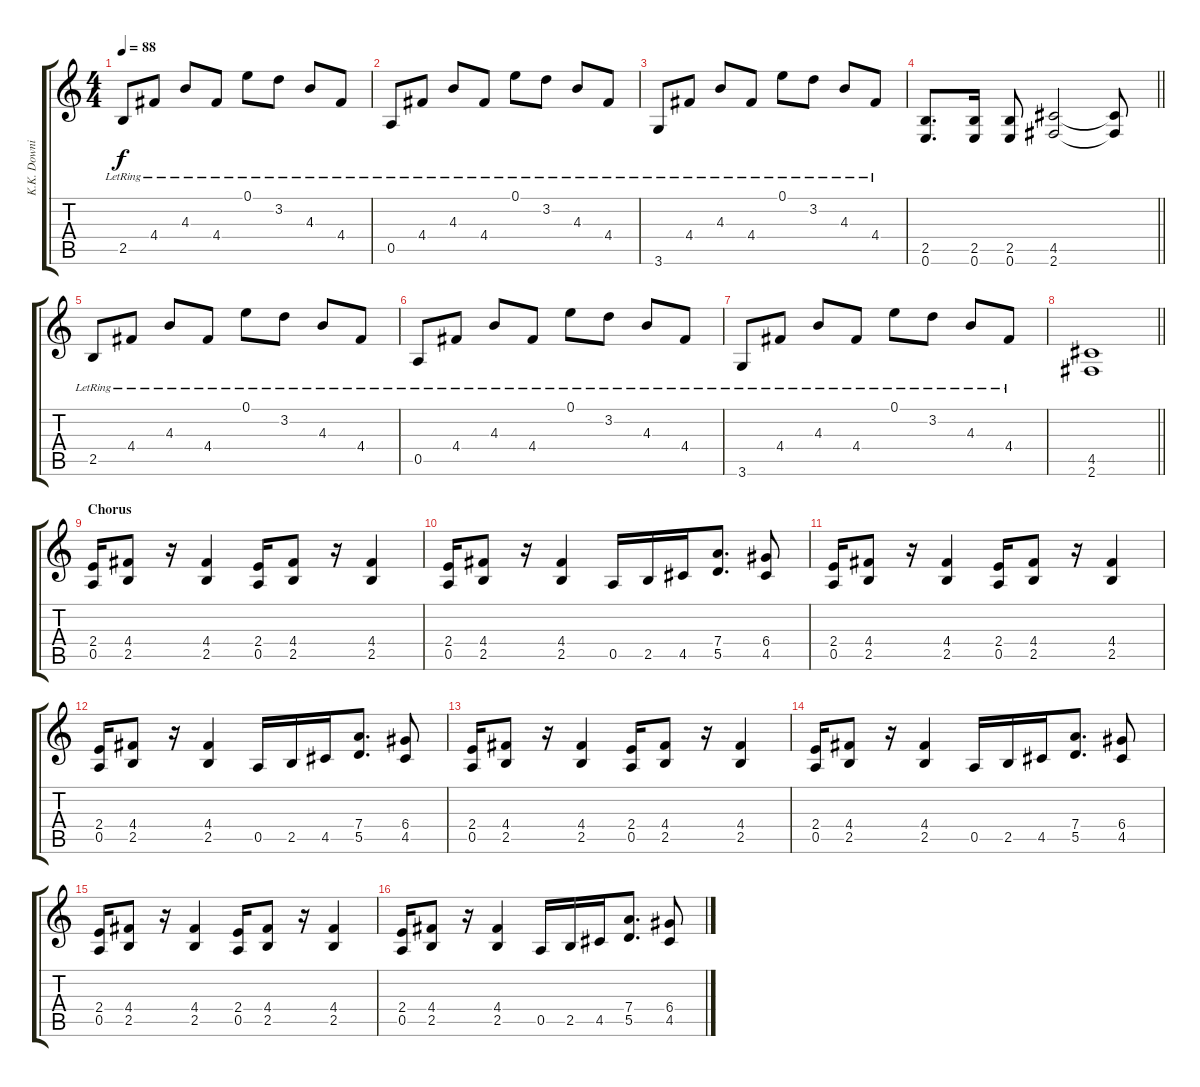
\track ("K.K. Downing" "K.K. Downi") {instrument distortionguitar}
\staff {score tabs}
\tuning (E4 B3 G3 D3 A2 E2) {hide}
\ts (4 4)
\tempo 88
\clef g2
\ks c
2.5{lr}.8{dy f} 4.4{lr}.8 4.3{lr}.8 4.4{lr}.8 0.1{lr}.8 3.2{lr}.8 4.3{lr}.8 4.4{lr}.8 |
0.5{lr}.8 4.4{lr}.8 4.3{lr}.8 4.4{lr}.8 0.1{lr}.8 3.2{lr}.8 4.3{lr}.8 4.4{lr}.8 |
3.6{lr}.8 4.4{lr}.8 4.3{lr}.8 4.4{lr}.8 0.1{lr}.8 3.2{lr}.8 4.3{lr}.8 4.4{lr}.8 |
\barLineRight lightlight
(2.5 0.6).8{d} (2.5 0.6).16 (2.5 0.6).8 (4.5 2.6).2 (4.5{t} 2.6{t}).8 |
2.5{lr}.8 4.4{lr}.8 4.3{lr}.8 4.4{lr}.8 0.1{lr}.8 3.2{lr}.8 4.3{lr}.8 4.4{lr}.8 |
0.5{lr}.8 4.4{lr}.8 4.3{lr}.8 4.4{lr}.8 0.1{lr}.8 3.2{lr}.8 4.3{lr}.8 4.4{lr}.8 |
3.6{lr}.8 4.4{lr}.8 4.3{lr}.8 4.4{lr}.8 0.1{lr}.8 3.2{lr}.8 4.3{lr}.8 4.4{lr}.8 |
\barLineRight lightlight
(4.5 2.6).1{volume 12 instrument distortionguitar} |
\section ("" "Chorus")
(2.4 0.5).16 (4.4 2.5).8 r.16 (4.4 2.5).4 (2.4 0.5).16 (4.4 2.5).8 r.16 (4.4 2.5).4 |
(2.4 0.5).16 (4.4 2.5).8 r.16 (4.4 2.5).4 0.5.16 2.5.16 4.5.16 (7.4 5.5).8{d} (6.4 4.5).8 |
(2.4 0.5).16 (4.4 2.5).8 r.16 (4.4 2.5).4 (2.4 0.5).16 (4.4 2.5).8 r.16 (4.4 2.5).4 |
(2.4 0.5).16 (4.4 2.5).8 r.16 (4.4 2.5).4 0.5.16 2.5.16 4.5.16 (7.4 5.5).8{d} (6.4 4.5).8 |
(2.4 0.5).16 (4.4 2.5).8 r.16 (4.4 2.5).4 (2.4 0.5).16 (4.4 2.5).8 r.16 (4.4 2.5).4 |
(2.4 0.5).16 (4.4 2.5).8 r.16 (4.4 2.5).4 0.5.16 2.5.16 4.5.16 (7.4 5.5).8{d} (6.4 4.5).8 |
(2.4 0.5).16 (4.4 2.5).8 r.16 (4.4 2.5).4 (2.4 0.5).16 (4.4 2.5).8 r.16 (4.4 2.5).4 |
(2.4 0.5).16 (4.4 2.5).8 r.16 (4.4 2.5).4 0.5.16 2.5.16 4.5.16 (7.4 5.5).8{d} (6.4 4.5).8
